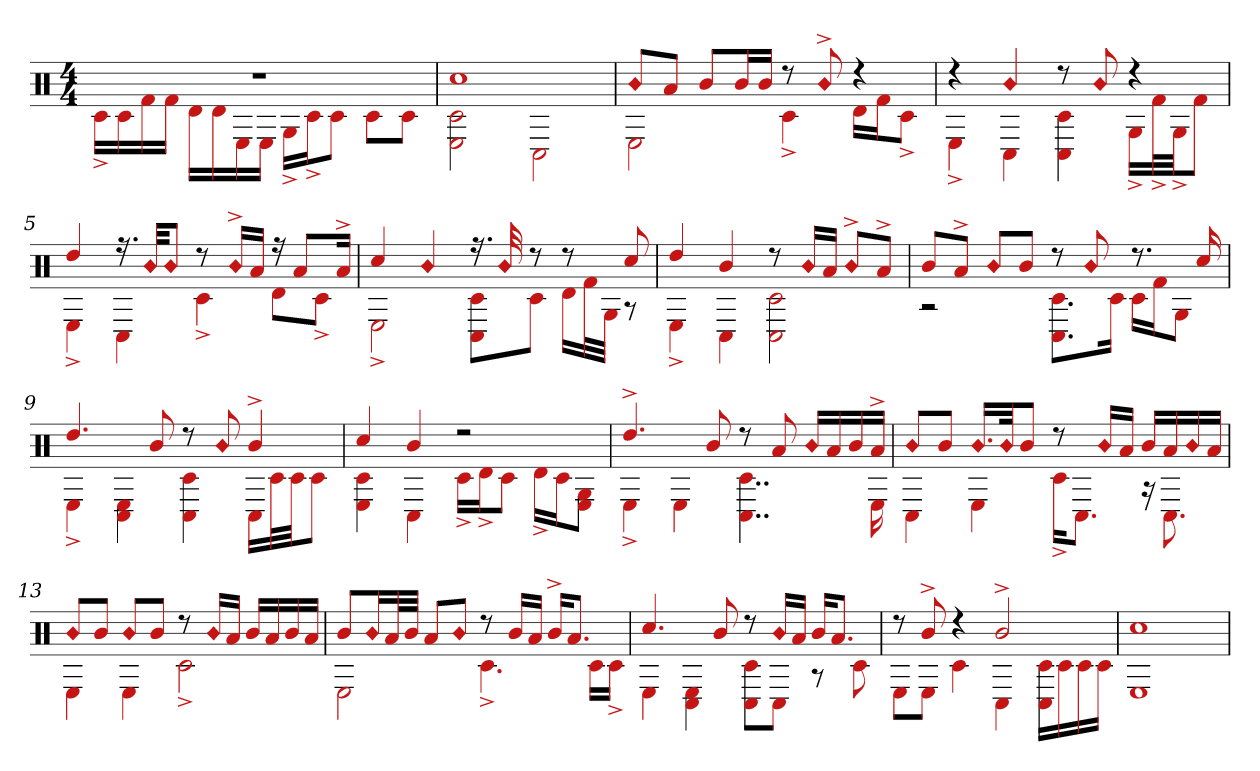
**kern
*part1
*staff1
*clefX
*k[]
*M4/4
=1
*^
1r	16c#^LL
.	16c#
.	16f#
.	16f#JJ
.	16dLL
.	16d
.	16E
.	16EJJ
.	16G^LL
.	16c#^J
.	8c#J
.	8c#L
.	8c#J
=2	=2
1cc#	2c# 2E
.	2C#
=3	=3
!LO:N:head=diamond	!
8bL	2E
8aJ	.
8bL	.
16bL	.
16bJJ	.
8r	4c#^
!LO:N:head=diamond	!
8b^	.
4r	16dLL
.	16f#J
.	8c#^J
=4	=4
4r	4E^
!LO:N:head=diamond	!
4b	4C#
8r	4C# 4c#
!LO:N:head=diamond	!
8b	.
4r	16G^LL
.	32f#^L
.	32G^JJ
.	8f#J
=5	=5
4dd	4E^
16.r	4C#
!LO:N:head=diamond	!
32bKKL	.
!LO:N:head=diamond	!
8bJ	.
8r	4c#^
!LO:N:head=diamond	!
16b^LL	.
16aJJ	.
16r	8dL
8aL	.
.	8c#^J
16a^Jk	.
=6	=6
4cc#	2E^
!LO:N:head=diamond	!
4b	.
16.r	8C# 8c#L
!LO:N:head=diamond	!
32b	.
8r	8c#J
8r	16dLL
.	32f#L
.	32GJJJ
8cc#	8r
=7	=7
4dd	4E^
4b	4C#
8r	2C# 2c#
!LO:N:head=diamond	!
16bLL	.
16aJJ	.
!LO:N:head=diamond	!
8b^L	.
8a^J	.
=8	=8
8bL	2r
8a^J	.
!LO:N:head=diamond	!
8bL	.
8bJ	.
8r	8.C# 8.c#L
!LO:N:head=diamond	!
8b	.
.	16c#Jk
8.r	16c#LL
.	16f#J
.	8GJ
16cc#	.
=9	=9
4.dd	4E^
.	4C# 4E
8b	.
8r	4C# 4c#
!LO:N:head=diamond	!
8b	.
4b^	16C#LL
.	32c#L
.	32c#JJ
.	8c#J
=10	=10
4cc#	4c# 4E
4b	4C#
2r	16c#^LL
.	16d^J
.	8c#J
.	16d^LL
.	16c#J
.	8E 8GJ
=11	=11
4.dd^	4E^
.	4E
8b	.
8r	4..C# 4..c#
8a	.
!LO:N:head=diamond	!
16bLL	.
16a	.
16b	.
16a^JJ	16E
=12	=12
!LO:N:head=diamond	!
8bL	4C#
8bJ	.
!LO:N:head=diamond	!
16.bLL	4E
!LO:N:head=diamond	!
32bJk	.
8bJ	.
8r	16c#^KL
.	8.C#J
!LO:N:head=diamond	!
16bLL	.
16aJJ	.
16bLL	16r
16a	8.C#
!LO:N:head=diamond	!
16b	.
16aJJ	.
=13	=13
!LO:N:head=diamond	!
8bL	4E
8bJ	.
!LO:N:head=diamond	!
8bL	4E
8bJ	.
8r	2c#^
!LO:N:head=diamond	!
16bLL	.
16aJJ	.
16bLL	.
16a	.
16b	.
16aJJ	.
=14	=14
8bL	2E
!LO:N:head=diamond	!
16bL	.
32aL	.
32bJJJ	.
8aL	.
!LO:N:head=diamond	!
8bJ	.
8r	4.c#^
16bLL	.
16aJJ	.
16b^KL	.
8.aJ	.
.	16c#LL
.	16c#^JJ
=15	=15
4.cc#	4E
.	4C# 4E
8b	.
8r	8c# 8C#L
!LO:N:head=diamond	!
16bLL	8C#J
16aJJ	.
16bKL	8r
8.aJ	.
.	8c#
=16	=16
8r	8EL
8b^	8EJ
4r	4c#
2b^	4C#
.	16C# 16c#LL
.	16c#
.	16c#
.	16c#JJ
=17	=17
1cc#	1E
*v	*v
=
*-
